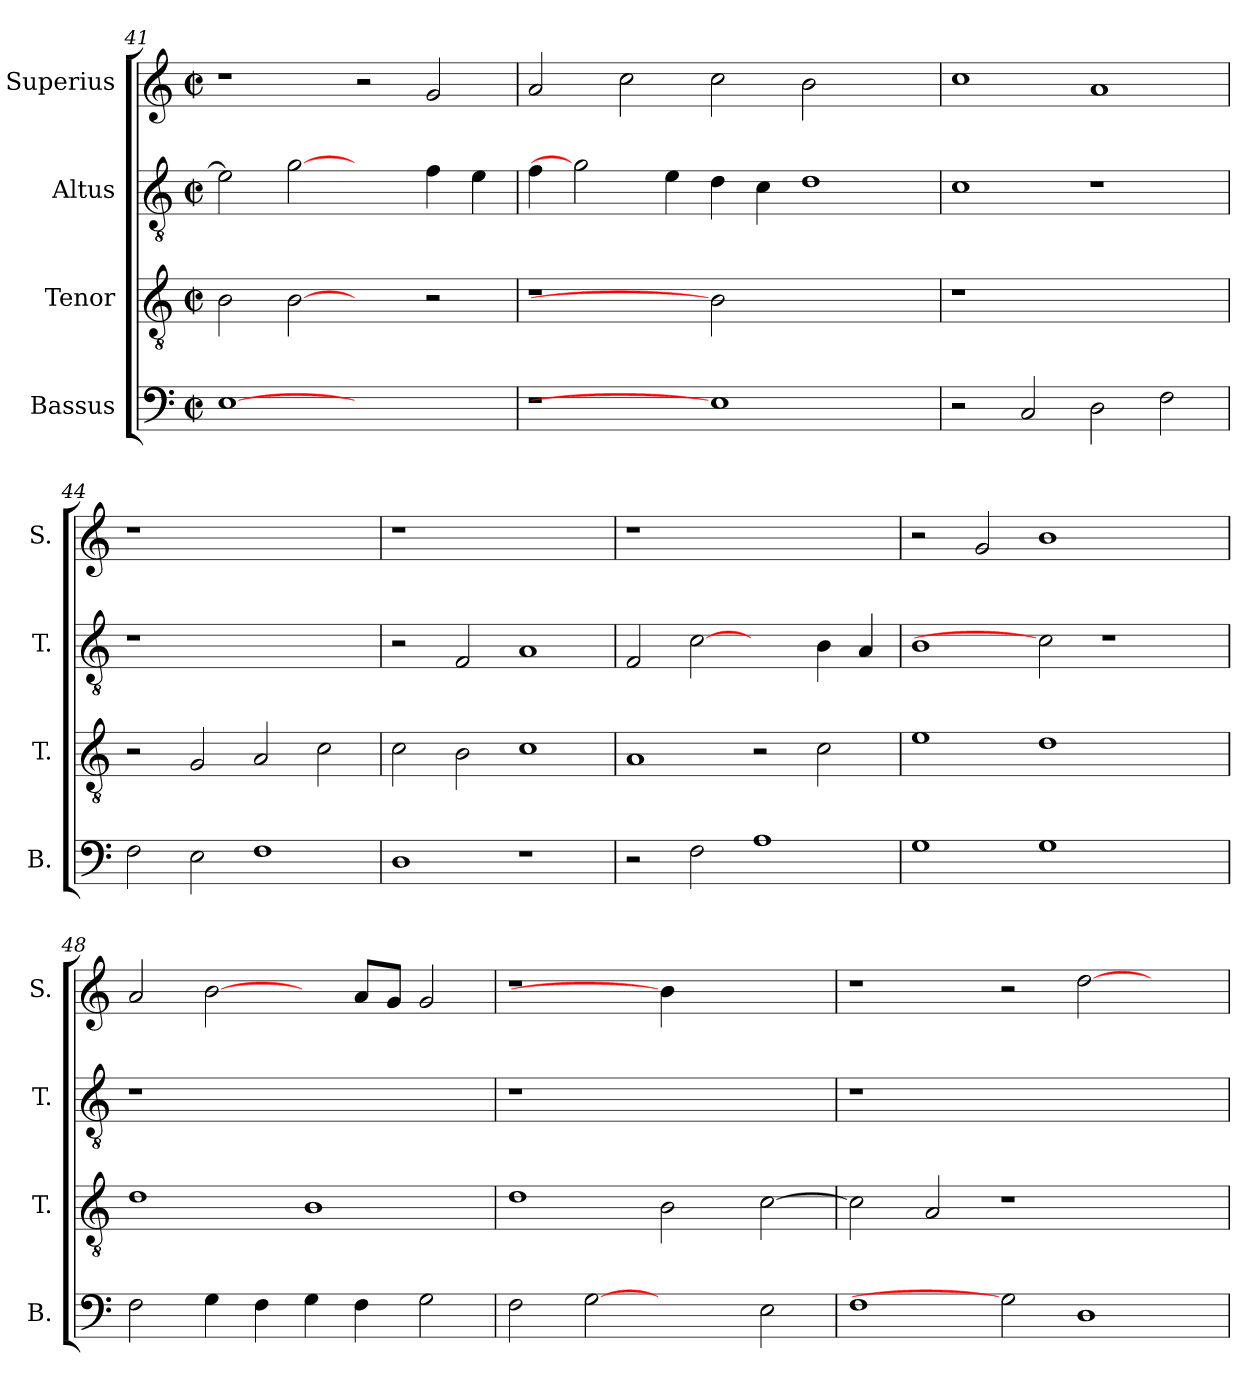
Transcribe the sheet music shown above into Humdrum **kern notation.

**kern	**kern	**kern	**kern
*part4	*part3	*part2	*part1
*staff4	*staff3	*staff2	*staff1
*I"Bassus	*I"Tenor	*I"Altus	*I"Superius
*I'B.	*I'T.	*I'T.	*I'S.
*clefF4	*clefGv2	*clefGv2	*clefG2
*	*ITrd7c12	*ITrd7c12	*
*k[]	*k[]	*k[]	*k[]
*C:	*C:	*C:	*C:
*M2/2	*M2/2	*M2/2	*M2/2
*met(c|)	*met(c|)	*met(c|)	*met(c|)
=41	=41	=41	=41
[1Ei	2BBi\	2Ei\]	1r
.	[2BBi	[2Gi	.
1ryy	2ryy	2ryy	2r
.	2r	4Fi\	2gi/
.	.	4Ei\	.
=42	=42	=42	=42
!LO:N:vis=1	!LO:N:vis=1	!	!
1r	1r	4Fi\	2ai/
.	.	2Gi]	.
.	.	.	2cci\
.	.	4Ei\	.
1Ei]	2BBi]	4Di\	2cci\
.	.	4Ci\	.
.	1ryy	1Di	2bi\
2ryy	.	.	2ryy
=43	=43	=43	=43
!	!LO:N:vis=1	!	!
2r	1r	1Ci	1cci
2Ci/	.	.	.
2Di\	1ryy	1r	1ai
2Fi\	.	.	.
!!LO:PB:g=z
=44	=44	=44	=44
!	!	!LO:N:vis=1	!LO:N:vis=1
2Fi\	2r	1r	1r
2Ei\	2GGi/	.	.
1Fi	2AAi/	1ryy	1ryy
.	2Ci\	.	.
=45	=45	=45	=45
!	!	!	!LO:N:vis=1
1Di	2Ci\	2r	1r
.	2BBi\	2FFi/	.
1r	1Ci	1AAi	1ryy
=46	=46	=46	=46
!	!	!	!LO:N:vis=1
2r	1AAi	2FFi/	1r
2Fi\	.	[2Ci	.
1Ai	2r	2ryy	1ryy
.	2Ci\	4BBi\	.
.	.	4AAi/	.
=47	=47	=47	=47
1Gi	1Ei	1BBi	2r
.	.	.	2gi/
1Gi	1Di	2Ci]	1bi
.	.	1r	.
2ryy	2ryy	.	2ryy
=48	=48	=48	=48
!	!	!LO:N:vis=1	!
2Fi\	1Di	1r	2ai/
4Gi\	.	.	[2bi\
4Fi\	.	.	.
4Gi\	1BBi	1ryy	4ryy
4Fi\	.	.	8ai/L
.	.	.	8gi/J
2Gi\	.	.	2gi/
!!LO:LB:g=z
=49	=49	=49	=49
!	!	!LO:N:vis=1	!LO:N:vis=1
2Fi\	1Di	1r	1r
[2Gi	.	.	.
2ryy	2BBi\	1ryy	4bi\]
.	.	.	2.ryy
2Ei\	[>2Ci\	.	.
=50	=50	=50	=50
!	!	!LO:N:vis=1	!
1Fi	2Ci\]	1r	1r
.	2AAi/	.	.
2Gi]	1r	1.ryy	2r
1Di	.	.	[>2ddi\
.	2ryy	.	2ryy
=	=	=	=
*-	*-	*-	*-
